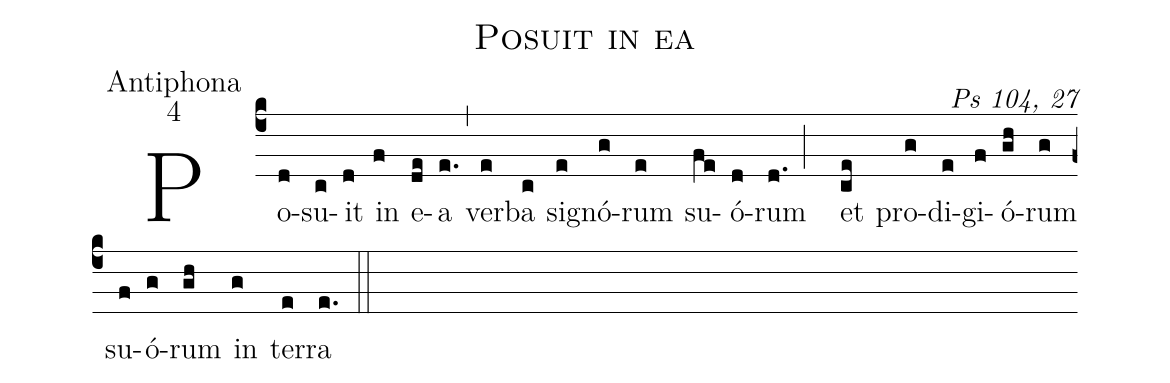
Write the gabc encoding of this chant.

name:Posuit in ea;
office-part:Antiphona;
mode:4;
commentary:Ps 104, 27;
%%
(c4)
Po(d)su(c)it(d) in(f) e(de)a(e.) (,) ver(e)ba(c) si(e)gnó(g)rum(e) su(fe)ó(d)rum(d.;) et(ce) pro(g)di(e)gi(f)ó(gh)rum(g) su(f)ó(g)rum(gh) in(g) ter(e)ra(e.::)
